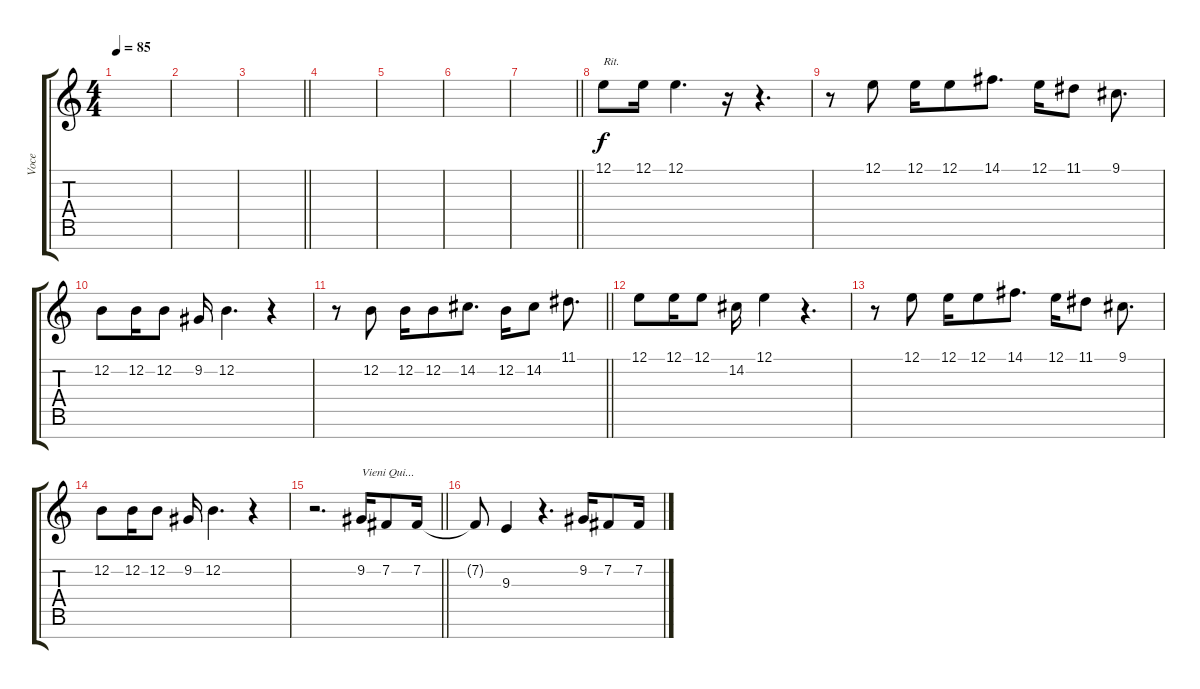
\track ("Voce" "Voce") {instrument lead1square}
\staff {score tabs}
\tuning (E4 B3 G3 D3 A2 E2 B1) {hide}
\ts (4 4)
\tempo 85
\clef g2
\ks c
|
|
\barLineRight lightlight
|
|
|
|
\barLineRight lightlight
|
12.1.8{txt "Rit."} 12.1.16 12.1.4{d} r.16 r.4{d} |
r.8 12.1.8 12.1.16 12.1.8 14.1.8{d} 12.1.16 11.1.8 9.1.8{d} |
12.2.8 12.2.16 12.2.8 9.2.16 12.2.4{d} r.4 |
\barLineRight lightlight
r.8 12.2.8 12.2.16 12.2.8 14.2.8{d} 12.2.16 14.2.8 11.1.8{d} |
12.1.8 12.1.16 12.1.8 14.2.16 12.1.4 r.4{d} |
r.8 12.1.8 12.1.16 12.1.8 14.1.8{d} 12.1.16 11.1.8 9.1.8{d} |
12.2.8 12.2.16 12.2.8 9.2.16 12.2.4{d} r.4 |
\barLineRight lightlight
r.2{d} 9.2.16{txt "Vieni Qui..."} 7.2.8 7.2.16 |
7.2{t}.8 9.3.4 r.4{d} 9.2.16 7.2.8 7.2.16
